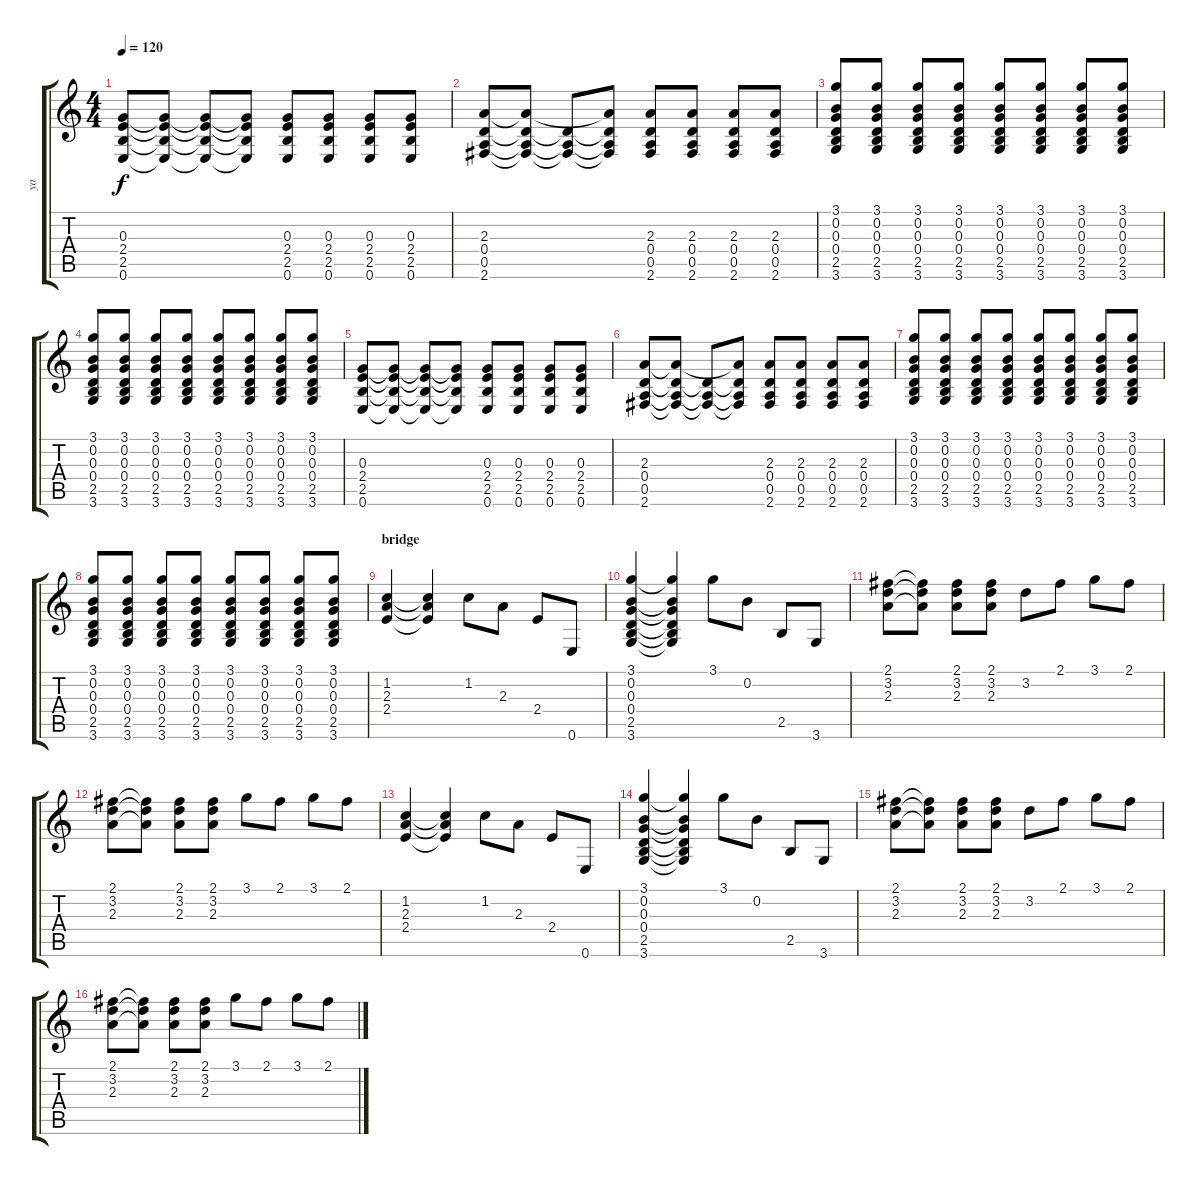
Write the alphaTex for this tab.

\track ("ya" "ya") {instrument electricguitarclean}
\staff {score tabs}
\tuning (E4 B3 G3 D3 A2 E2) {hide}
\ts (4 4)
\tempo 120
\clef g2
\ks c
(0.3 2.4 2.5 0.6).8{dy f} (0.3{t} 2.4{t} 2.5{t} 0.6{t}).8 (0.3{t} 2.4{t} 2.5{t} 0.6{t}).8 (0.3{t} 2.4{t} 2.5{t} 0.6{t}).8 (0.3 2.4 2.5 0.6).8 (0.3 2.4 2.5 0.6).8 (0.3 2.4 2.5 0.6).8 (0.3 2.4 2.5 0.6).8 |
(2.3 0.4 0.5 2.6).8 (2.3{t} 0.4{t} 0.5{t} 2.6{t}).8 (0.4{t} 0.5{t} 2.6{t}).8 (2.3{t} 0.4{t} 0.5{t} 2.6{t}).8 (2.3 0.4 0.5 2.6).8 (2.3 0.4 0.5 2.6).8 (2.3 0.4 0.5 2.6).8 (2.3 0.4 0.5 2.6).8 |
(3.1 0.2 0.3 0.4 2.5 3.6).8 (3.1 0.2 0.3 0.4 2.5 3.6).8 (3.1 0.2 0.3 0.4 2.5 3.6).8 (3.1 0.2 0.3 0.4 2.5 3.6).8 (3.1 0.2 0.3 0.4 2.5 3.6).8 (3.1 0.2 0.3 0.4 2.5 3.6).8 (3.1 0.2 0.3 0.4 2.5 3.6).8 (3.1 0.2 0.3 0.4 2.5 3.6).8 |
(3.1 0.2 0.3 0.4 2.5 3.6).8 (3.1 0.2 0.3 0.4 2.5 3.6).8 (3.1 0.2 0.3 0.4 2.5 3.6).8 (3.1 0.2 0.3 0.4 2.5 3.6).8 (3.1 0.2 0.3 0.4 2.5 3.6).8 (3.1 0.2 0.3 0.4 2.5 3.6).8 (3.1 0.2 0.3 0.4 2.5 3.6).8 (3.1 0.2 0.3 0.4 2.5 3.6).8 |
(0.3 2.4 2.5 0.6).8 (0.3{t} 2.4{t} 2.5{t} 0.6{t}).8 (0.3{t} 2.4{t} 2.5{t} 0.6{t}).8 (0.3{t} 2.4{t} 2.5{t} 0.6{t}).8 (0.3 2.4 2.5 0.6).8 (0.3 2.4 2.5 0.6).8 (0.3 2.4 2.5 0.6).8 (0.3 2.4 2.5 0.6).8 |
(2.3 0.4 0.5 2.6).8 (2.3{t} 0.4{t} 0.5{t} 2.6{t}).8 (0.4{t} 0.5{t} 2.6{t}).8 (2.3{t} 0.4{t} 0.5{t} 2.6{t}).8 (2.3 0.4 0.5 2.6).8 (2.3 0.4 0.5 2.6).8 (2.3 0.4 0.5 2.6).8 (2.3 0.4 0.5 2.6).8 |
(3.1 0.2 0.3 0.4 2.5 3.6).8 (3.1 0.2 0.3 0.4 2.5 3.6).8 (3.1 0.2 0.3 0.4 2.5 3.6).8 (3.1 0.2 0.3 0.4 2.5 3.6).8 (3.1 0.2 0.3 0.4 2.5 3.6).8 (3.1 0.2 0.3 0.4 2.5 3.6).8 (3.1 0.2 0.3 0.4 2.5 3.6).8 (3.1 0.2 0.3 0.4 2.5 3.6).8 |
(3.1 0.2 0.3 0.4 2.5 3.6).8 (3.1 0.2 0.3 0.4 2.5 3.6).8 (3.1 0.2 0.3 0.4 2.5 3.6).8 (3.1 0.2 0.3 0.4 2.5 3.6).8 (3.1 0.2 0.3 0.4 2.5 3.6).8 (3.1 0.2 0.3 0.4 2.5 3.6).8 (3.1 0.2 0.3 0.4 2.5 3.6).8 (3.1 0.2 0.3 0.4 2.5 3.6).8 |
\section ("" "bridge")
(1.2 2.3 2.4).4 (1.2{t} 2.3{t} 2.4{t}).4 1.2.8 2.3.8 2.4.8 0.6.8 |
(3.1 0.2 0.3 0.4 2.5 3.6).4 (3.1{t} 0.2{t} 0.3{t} 0.4{t} 2.5{t} 3.6{t}).4 3.1.8 0.2.8 2.5.8 3.6.8 |
(2.1 3.2 2.3).8 (2.1{t} 3.2{t} 2.3{t}).8 (2.1 3.2 2.3).8 (2.1 3.2 2.3).8 3.2.8 2.1.8 3.1.8 2.1.8 |
(2.1 3.2 2.3).8 (2.1{t} 3.2{t} 2.3{t}).8 (2.1 3.2 2.3).8 (2.1 3.2 2.3).8 3.1.8 2.1.8 3.1.8 2.1.8 |
(1.2 2.3 2.4).4 (1.2{t} 2.3{t} 2.4{t}).4 1.2.8 2.3.8 2.4.8 0.6.8 |
(3.1 0.2 0.3 0.4 2.5 3.6).4 (3.1{t} 0.2{t} 0.3{t} 0.4{t} 2.5{t} 3.6{t}).4 3.1.8 0.2.8 2.5.8 3.6.8 |
(2.1 3.2 2.3).8 (2.1{t} 3.2{t} 2.3{t}).8 (2.1 3.2 2.3).8 (2.1 3.2 2.3).8 3.2.8 2.1.8 3.1.8 2.1.8 |
(2.1 3.2 2.3).8 (2.1{t} 3.2{t} 2.3{t}).8 (2.1 3.2 2.3).8 (2.1 3.2 2.3).8 3.1.8 2.1.8 3.1.8 2.1.8
